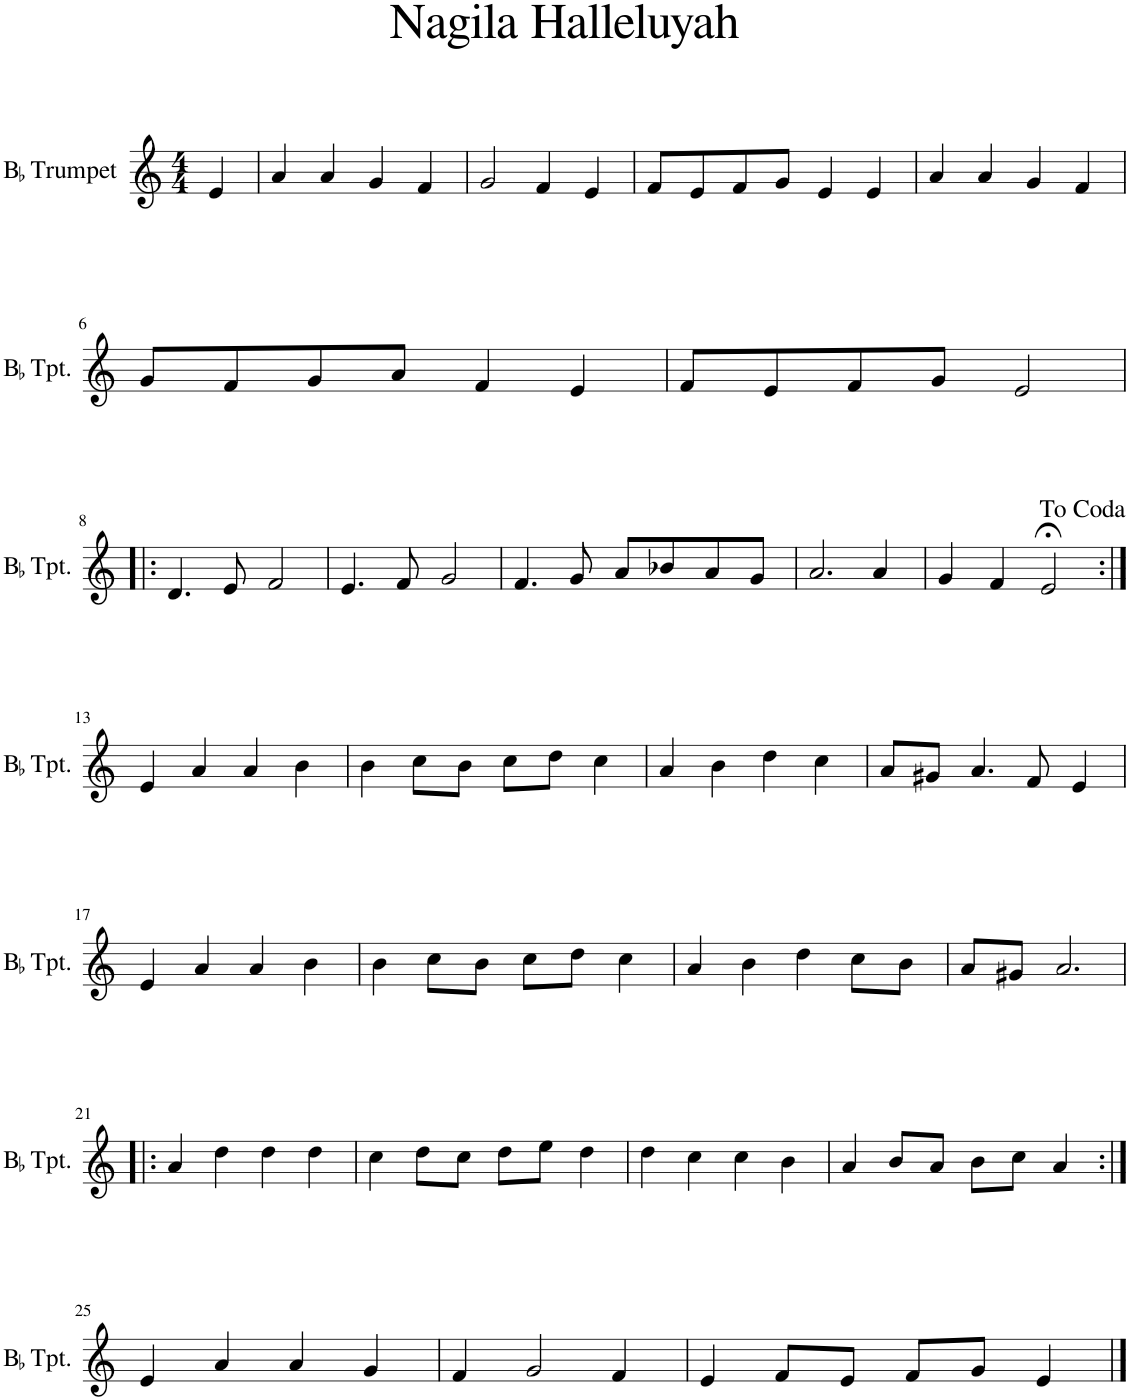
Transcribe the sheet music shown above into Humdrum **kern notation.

**kern
*part1
*staff1
*I"BaccidentalFlat Trumpet
*I'BaccidentalFlat Tpt.
*clefG2
*Trd1c2
*k[]
*M4/4
=1
4e/
=2
4a/
4a/
4g/
4f/
=3
2g/
4f/
4e/
=4
8f/L
8e/
8f/
8g/J
4e/
4e/
=5
4a/
4a/
4g/
4f/
!!LO:LB:g=z
=6
8g/L
8f/
8g/
8a/J
4f/
4e/
=7
8f/L
8e/
8f/
8g/J
2e/
!!LO:LB:g=z
=8!|:
4.d/
8e/
2f/
=9
4.e/
8f/
2g/
=10
4.f/
8g/
8a/L
8b-X/
8a/
8g/J
=11
2.a/
4a/
=12
4g/
4f/
2e;</
!!LO:LB:g=z
=13:|!
4e/
4a/
4a/
4b\
=14
4b\
8cc\L
8b\J
8cc\L
8dd\J
4cc\
=15
4a/
4b\
4dd\
4cc\
=16
8a/L
8g#X/J
4.a/
8f/
4e/
!!LO:LB:g=z
=17
4e/
4a/
4a/
4b\
=18
4b\
8cc\L
8b\J
8cc\L
8dd\J
4cc\
=19
4a/
4b\
4dd\
8cc\L
8b\J
=20
8a/L
8g#X/J
2.a/
!!LO:LB:g=z
=21!|:
4a/
4dd\
4dd\
4dd\
=22
4cc\
8dd\L
8cc\J
8dd\L
8ee\J
4dd\
=23
4dd\
4cc\
4cc\
4b\
=24
4a/
8b/L
8a/J
8b\L
8cc\J
4a/
!!LO:LB:g=z
=25:|!
4e/
4a/
4a/
4g/
=26
4f/
2g/
4f/
=27
4e/
8f/L
8e/J
8f/L
8g/J
4e/
==
*-
